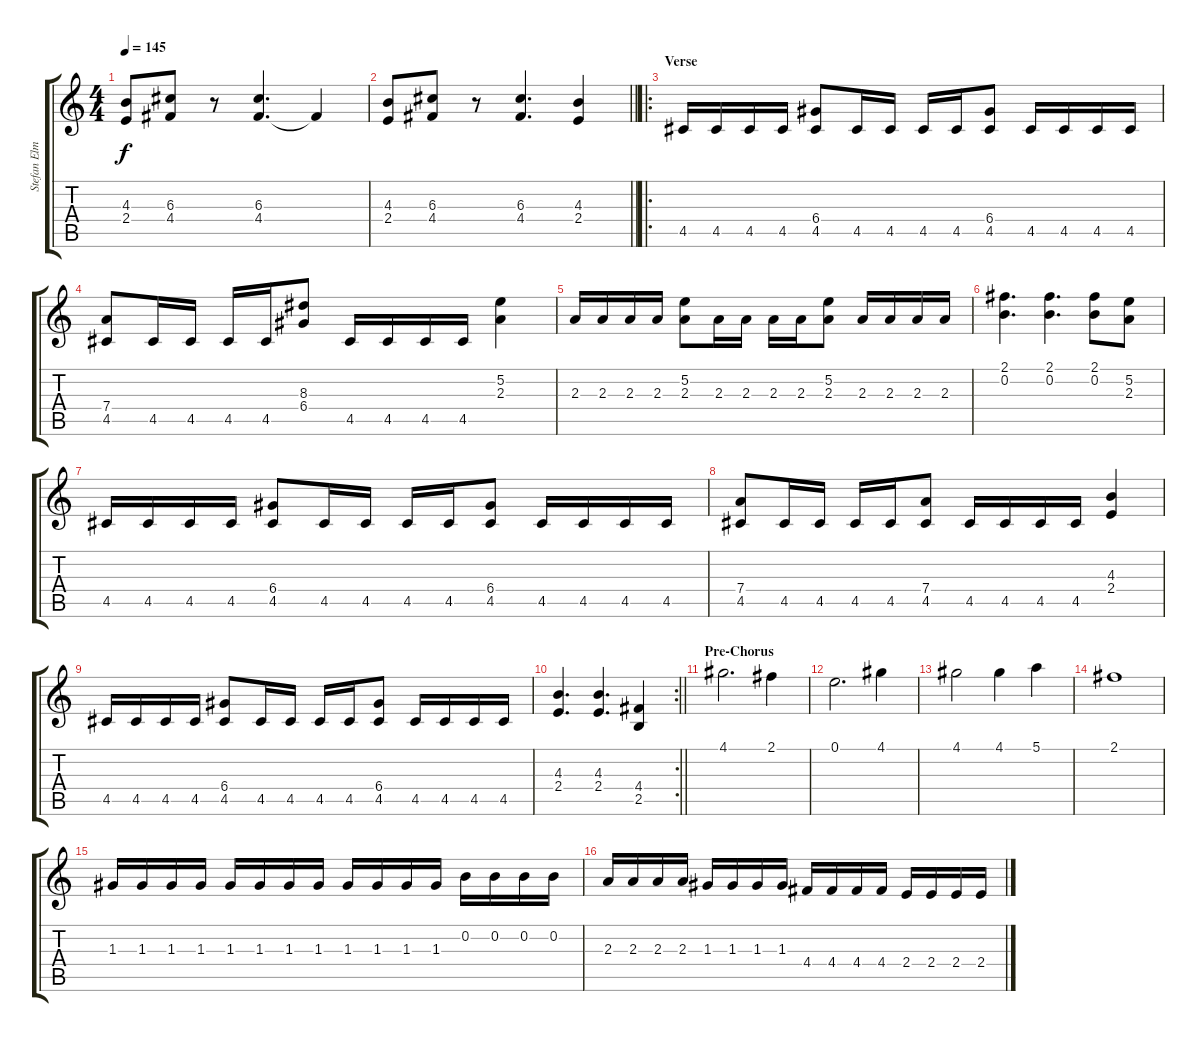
\track ("Stefan Elmgren (Lead Guitar)" "Stefan Elm") {instrument distortionguitar}
\staff {score tabs}
\tuning (E4 B3 G3 D3 A2 E2) {hide}
\ts (4 4)
\tempo 145
\clef g2
\ks c
(4.3 2.4).8{dy f} (6.3 4.4).8 r.8 (6.3 4.4).4{d} 4.4{t}.4 |
\barLineRight lightlight
(4.3 2.4).8 (6.3 4.4).8 r.8 (6.3 4.4).4{d} (4.3 2.4).4 |
\ro
\section ("" "Verse")
4.5.16 4.5.16 4.5.16 4.5.16 (6.4 4.5).8 4.5.16 4.5.16 4.5.16 4.5.16 (6.4 4.5).8 4.5.16 4.5.16 4.5.16 4.5.16 |
(7.4 4.5).8 4.5.16 4.5.16 4.5.16 4.5.16 (8.3 6.4).8 4.5.16 4.5.16 4.5.16 4.5.16 (5.2 2.3).4 |
2.3.16 2.3.16 2.3.16 2.3.16 (5.2 2.3).8 2.3.16 2.3.16 2.3.16 2.3.16 (5.2 2.3).8 2.3.16 2.3.16 2.3.16 2.3.16 |
(2.1 0.2).4{d} (2.1 0.2).4{d} (2.1 0.2).8 (5.2 2.3).8 |
4.5.16 4.5.16 4.5.16 4.5.16 (6.4 4.5).8 4.5.16 4.5.16 4.5.16 4.5.16 (6.4 4.5).8 4.5.16 4.5.16 4.5.16 4.5.16 |
(7.4 4.5).8 4.5.16 4.5.16 4.5.16 4.5.16 (7.4 4.5).8 4.5.16 4.5.16 4.5.16 4.5.16 (4.3 2.4).4 |
4.5.16 4.5.16 4.5.16 4.5.16 (6.4 4.5).8 4.5.16 4.5.16 4.5.16 4.5.16 (6.4 4.5).8 4.5.16 4.5.16 4.5.16 4.5.16 |
\rc 2
\barLineRight lightlight
(4.3 2.4).4{d} (4.3 2.4).4{d} (4.4 2.5).4 |
\section ("" "Pre-Chorus")
4.1.2{d} 2.1.4 |
0.1.2{d} 4.1.4 |
4.1.2 4.1.4 5.1.4 |
2.1.1 |
1.3.16 1.3.16 1.3.16 1.3.16 1.3.16 1.3.16 1.3.16 1.3.16 1.3.16 1.3.16 1.3.16 1.3.16 0.2.16 0.2.16 0.2.16 0.2.16 |
2.3.16 2.3.16 2.3.16 2.3.16 1.3.16 1.3.16 1.3.16 1.3.16 4.4.16 4.4.16 4.4.16 4.4.16 2.4.16 2.4.16 2.4.16 2.4.16
